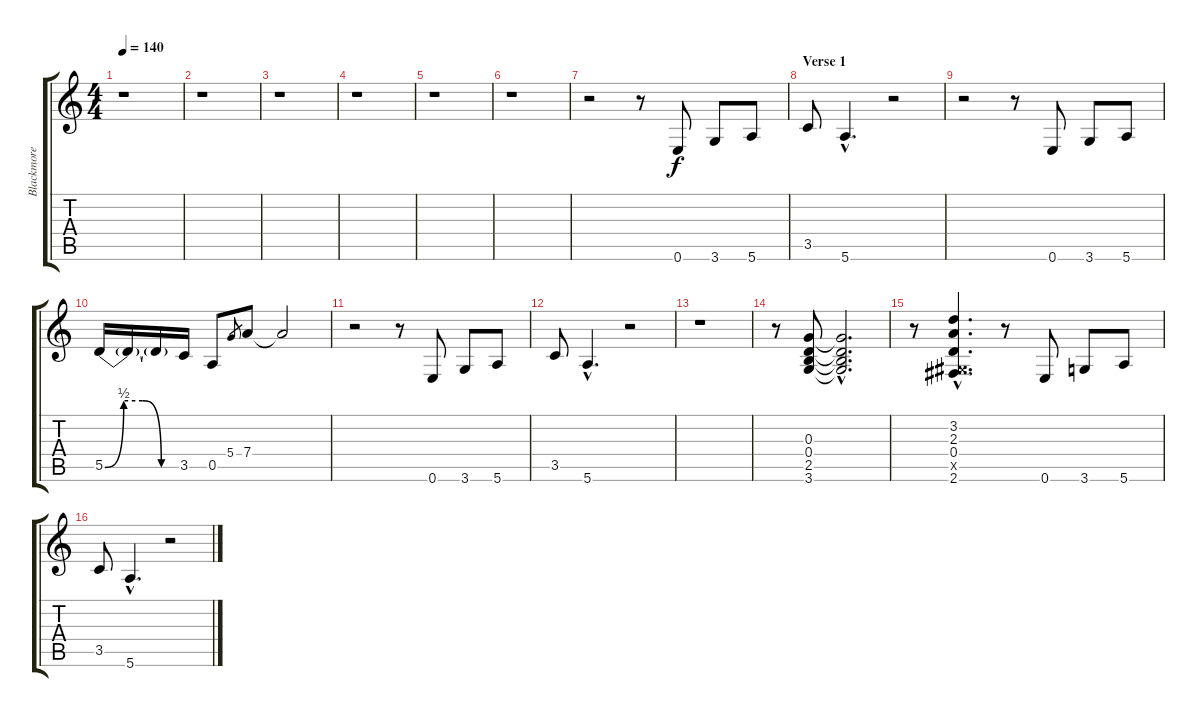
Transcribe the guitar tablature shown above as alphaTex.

\track ("Blackmore" "Blackmore") {instrument distortionguitar}
\staff {score tabs}
\tuning (E4 B3 G3 D3 A2 E2) {hide}
\ts (4 4)
\tempo 140
\clef g2
\ks c
r.1{dy f instrument distortionguitar} |
r.1 |
r.1 |
r.1 |
r.1 |
r.1 |
r.2 r.8 0.6.8 3.6.8 5.6.8 |
\section ("" "Verse 1")
3.5.8 5.6{hac}.4{d} r.2 |
r.2 r.8 0.6.8 3.6.8 5.6.8 |
5.5{be (custom 0 0 15 2 30 2 45 0 60 0)}.16 5.5{t}.16 5.5{t}.16 3.5.16 0.5.8 5.4.8{gr} 7.4.8 7.4{t}.2 |
r.2 r.8 0.6.8 3.6.8 5.6.8 |
3.5.8 5.6{hac}.4{d} r.2 |
r.1 |
r.8 (0.3 0.4 2.5 3.6).8 (0.3{hac t} 0.4{hac t} 2.5{hac t} 3.6{hac t}).2{d} |
r.8 (3.2{hac} 2.3{hac} 0.4{hac} -1.5{hac x} 2.6{hac}).4{d} r.8 0.6.8 3.6.8 5.6.8 |
3.5.8 5.6{hac}.4{d} r.2
